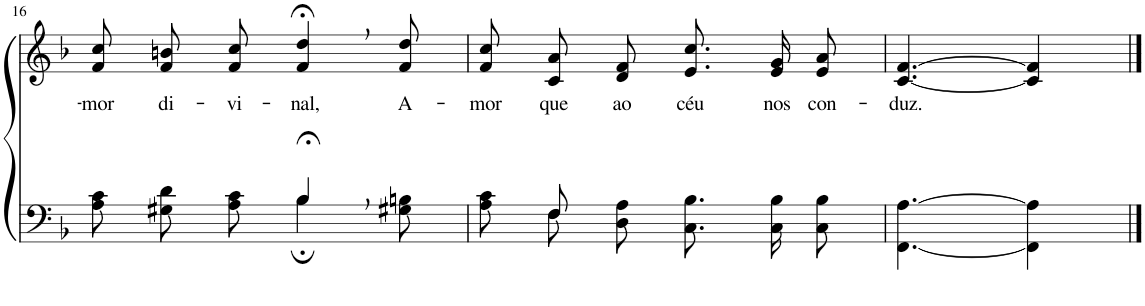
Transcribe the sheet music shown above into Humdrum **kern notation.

**kern	**kern	**text
*part2	*part1	*part1
*staff2	*staff1	*staff1
*I"Parte III e IV	*I"Parte I e II	*
!!LO:PB:g=z
*clefF4	*clefG2	*
*Trd-1c-2	*Trd-1c-2	*
*k[b-]	*k[b-]	*
*M6/8	*M6/8	*
=16	=16	=16
*^	*	*
!	!	!	!LO:LY:b
4.ryy	8A\ 8c\L	8f/ 8cc/L	-mor
!	!	!	!LO:LY:b
.	8G#X\ 8d\	8f/ 8bn/	di-
!	!	!	!LO:LY:b
.	8A\ 8c\J	8f/ 8cc/J	-vi-
!	!	!	!LO:LY:b
4B-;<,/	4B-;\	4f/;<, 4dd/;<,	-nal,
!	!	!	!LO:LY:b
8ryy	8G#X\ 8Bn\	8f/ 8dd/	A-
=17	=17	=17	=17
!	!	!	!LO:LY:b
8A\ 8c\L	8ryy	8f/ 8cc/L	-mor
!	!	!	!LO:LY:b
8F\	8F/	8c/ 8a/	que
!	!	!	!LO:LY:b
8D\ 8A\J	2ryy	8d/ 8f/J	ao
!	!	!	!LO:LY:b
8.C\ 8.B-\L	.	8.e/ 8.cc/L	céu
!	!	!	!LO:LY:b
16C\ 16B-\K	.	16e/ 16g/K	nos
!	!	!	!LO:LY:b
8C\ 8B-\J	.	8e/ 8a/J	con-
*v	*v	*	*
=18	=18	=18
!	!	!LO:LY:b
[4.FF\ [4.A\	[4.c/ [4.f/	-duz.
4FF\] 4A\]	4c/] 4f/]	.
==	==	==
*-	*-	*-
